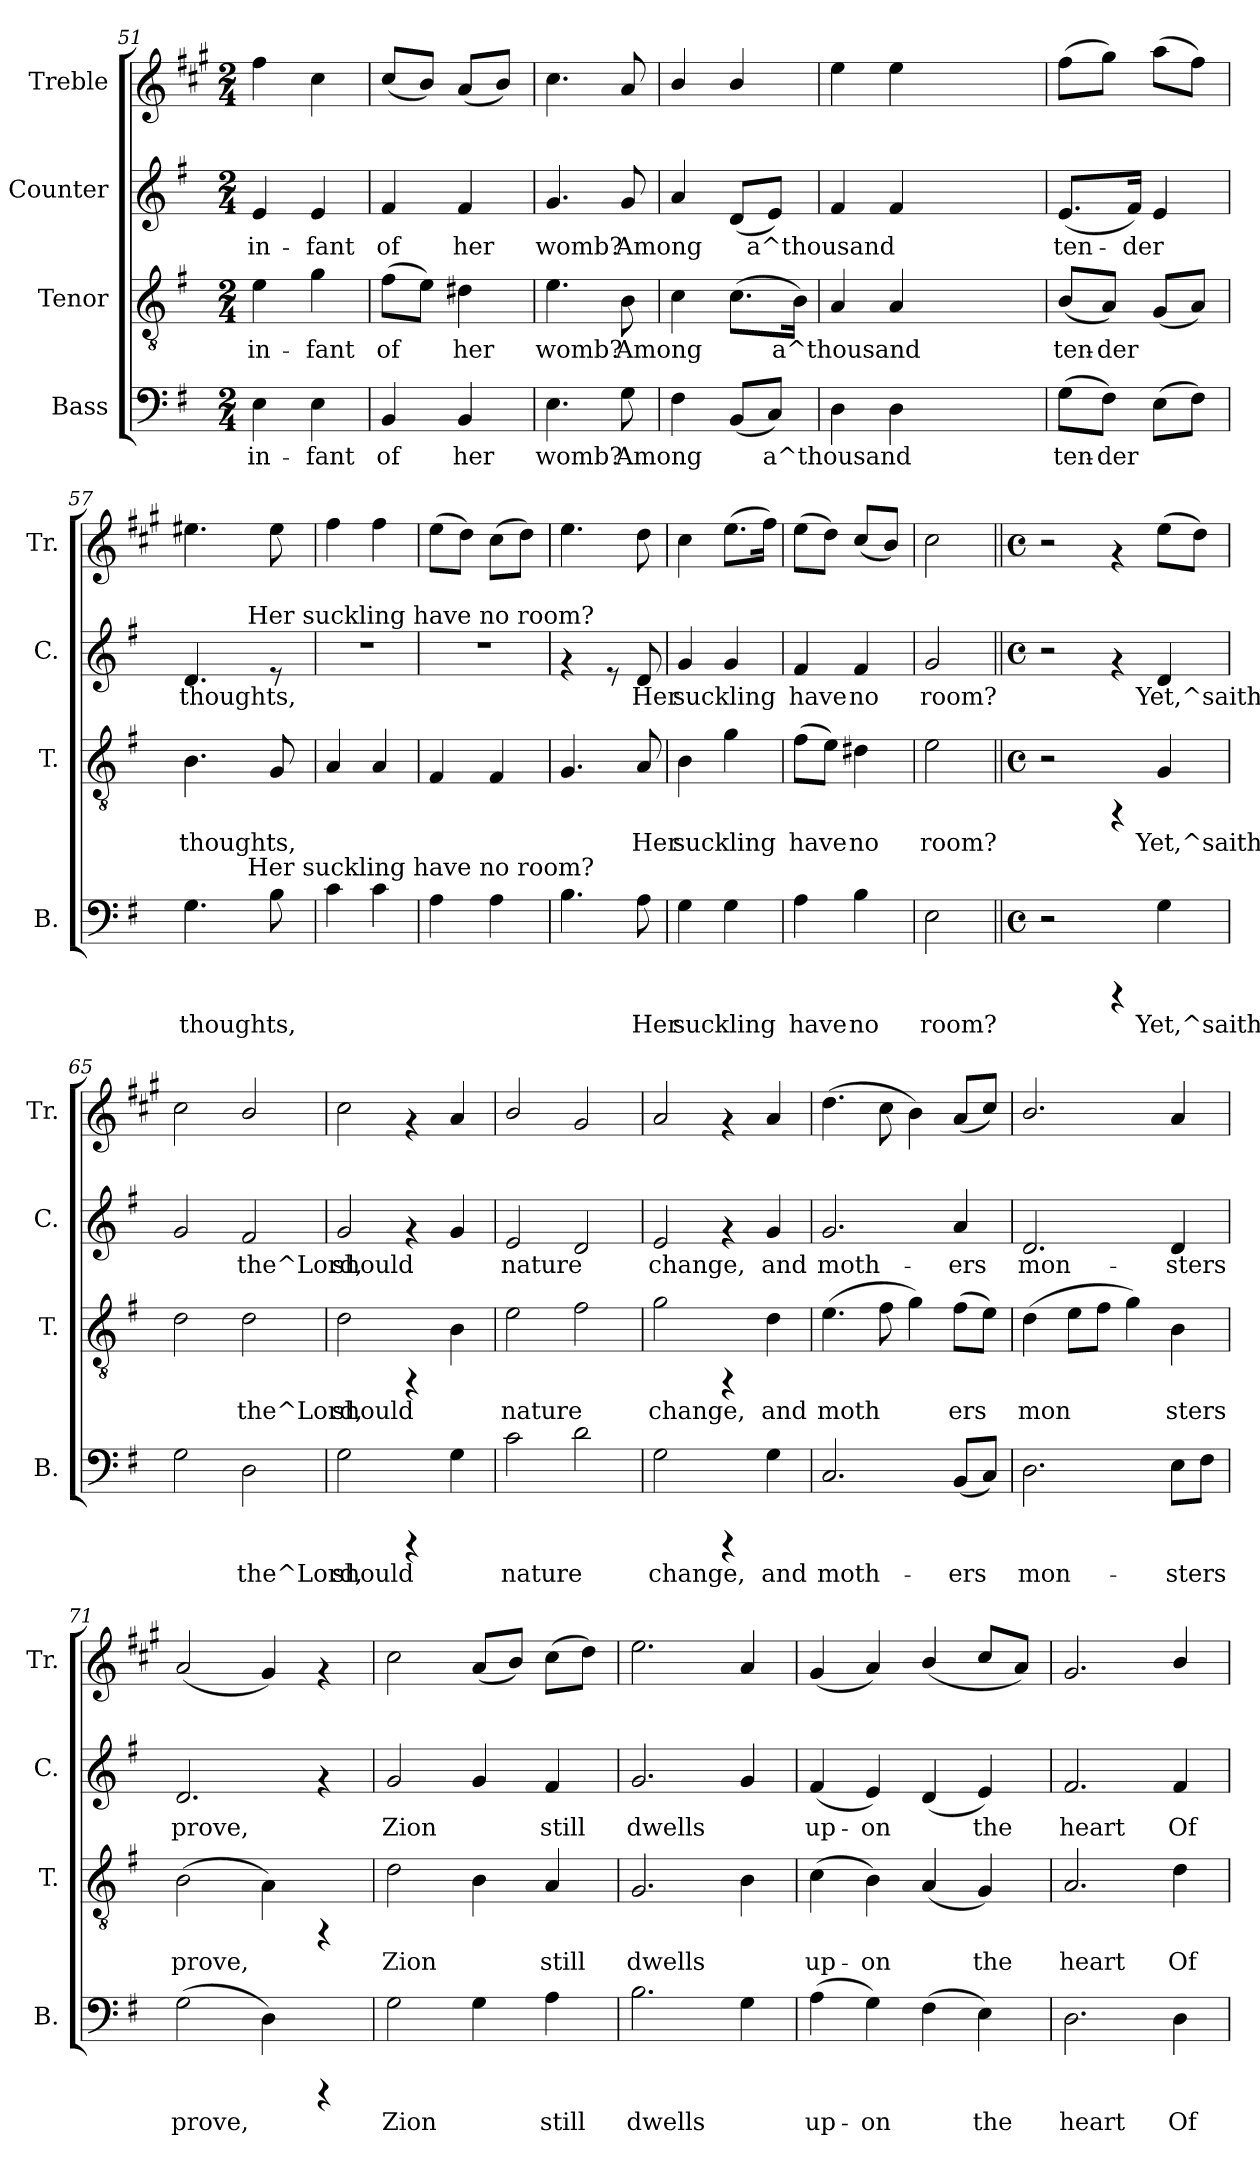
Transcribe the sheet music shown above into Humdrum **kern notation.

**kern	**text	**kern	**text	**kern	**text	**kern
*part4	*part4	*part3	*part3	*part2	*part2	*part1
*staff4	*staff4	*staff3	*staff3	*staff2	*staff2	*staff1
*I"Bass	*	*I"Tenor	*	*I"Counter	*	*I"Treble
*I'B.	*	*I'T.	*	*I'C.	*	*I'Tr.
*clefF4	*	*clefGv2	*	*clefG2	*	*clefG2
*	*	*	*	*	*	*ITrd1c2
*k[f#]	*	*k[f#]	*	*k[f#]	*	*k[f#]
*G:	*	*G:	*	*G:	*	*G:
*M2/4	*	*M2/4	*	*M2/4	*	*M2/4
=51	=51	=51	=51	=51	=51	=51
!	!LO:LY:a:cj	!	!LO:LY:a:cj	!	!LO:LY:b:cj	!
4E\	in-	4e\	in-	4e/	in-	4ee\
!	!LO:LY:a:cj	!	!LO:LY:a:cj	!	!LO:LY:b:cj	!
4E\	-fant	4g\	-fant	4e/	-fant	4b\
=52	=52	=52	=52	=52	=52	=52
!	!LO:LY:a:cj	!	!LO:LY:a:cj	!	!LO:LY:b:cj	!
4BB/	of	(>8f#\L	of	4f#/	of	(<8b/L
!	!	!	!LO:LY:a:cj	!	!	!
.	.	8e\J)	.	.	.	8a/J)
!	!LO:LY:a:cj	!	!LO:LY:a:cj	!	!LO:LY:b:cj	!
4BB/	her	4d#X\	her	4f#/	her	(<8g/L
.	.	.	.	.	.	8a/J)
=53	=53	=53	=53	=53	=53	=53
!	!LO:LY:a:cj	!	!LO:LY:a:cj	!	!LO:LY:b:cj	!
4.E\	womb?	4.e\	womb?	4.g/	womb?	4.b\
!	!LO:LY:a:cj	!	!LO:LY:a:cj	!	!LO:LY:b:cj	!
8G\	Among	8B\	Among	8g/	Among	8g/
=54	=54	=54	=54	=54	=54	=54
!	!LO:LY:a:cj	!	!LO:LY:a:cj	!	!LO:LY:b:cj	!
4F#\	.	4c\	.	4a/	.	4a/
!	!LO:LY:a:cj	!	!LO:LY:a:cj	!	!LO:LY:b:cj	!
(<8BB/L	.	(>8.c\L	.	(<8d/L	.	4a/
!	!LO:LY:a:cj	!	!	!	!LO:LY:b:cj	!
8C/J)	a^thousand	.	.	8e/J)	a^thousand	.
!	!	!	!LO:LY:a:cj	!	!	!
.	.	16B\J)	a^thousand	.	.	.
=55	=55	=55	=55	=55	=55	=55
!	!LO:LY:a:cj	!	!LO:LY:a:cj	!	!LO:LY:b:cj	!
4D\	.	4A/	.	4f#/	.	4dd\
!	!LO:LY:a:cj	!	!LO:LY:a:cj	!	!LO:LY:b:cj	!
4D\	.	4A/	.	4f#/	.	4dd\
!!LO:PB:g=z
=56	=56	=56	=56	=56	=56	=56
!	!LO:LY:a:cj	!	!LO:LY:a:cj	!	!LO:LY:b:cj	!
(>8G\L	ten-	(<8B/L	ten-	(<8.e/L	ten-	(>8ee\L
!	!LO:LY:a:cj	!	!LO:LY:a:cj	!	!	!
8F#\J)	-der	8A/J)	-der	.	.	8ff#\J)
!	!	!	!	!	!LO:LY:b:cj	!
.	.	.	.	16f#/J)	-der	.
!	!LO:LY:a:cj	!	!LO:LY:a:cj	!	!LO:LY:b:cj	!
(>8E\L	.	(<8G/L	.	4e/	.	(>8gg\L
!	!LO:LY:a:cj	!	!LO:LY:a:cj	!	!	!
8F#\J)	.	8A/J)	.	.	.	8ee\J)
=57	=57	=57	=57	=57	=57	=57
!	!LO:LY:a:cj	!	!LO:LY:a:cj	!	!LO:LY:b:cj	!
*^	*	*	*	*^	*	*
4.G\	4ryy	thoughts,	4.B\	thoughts,	4.d/	4ryy	thoughts,	4.dd#X\
.	32.ryy	.	.	.	.	32.ryy	.	.
!	!	!	!	!	!	!LO:TX:a:t=Her suckling have no room?	!	!
!	!LO:TX:a:t=Her suckling have no room?	!	!	!	!	!	!	!
.	8ryy	.	.	.	.	8ryy	.	.
!	!	!LO:LY:a:cj	!	!LO:LY:a:cj	!	!	!	!
8B\	.	.	8G/	.	8re	.	.	8dd#\
.	16ryy	.	.	.	.	16ryy	.	.
.	64ryy	.	.	.	.	64ryy	.	.
=58	=58	=58	=58	=58	=58	=58	=58	=58
!	!	!LO:LY:a:cj	!	!LO:LY:a:cj	!	!	!	!
*v	*v	*	*	*	*v	*v	*	*
4c\	.	4A/	.	2r	.	4ee\
!	!LO:LY:a:cj	!	!LO:LY:a:cj	!	!	!
4c\	.	4A/	.	.	.	4ee\
=59	=59	=59	=59	=59	=59	=59
!	!LO:LY:a:cj	!	!LO:LY:a:cj	!	!	!
4A\	.	4F#/	.	2r	.	(>8dd\L
.	.	.	.	.	.	8cc\J)
!	!LO:LY:a:cj	!	!LO:LY:a:cj	!	!	!
4A\	.	4F#/	.	.	.	(>8b\L
.	.	.	.	.	.	8cc\J)
=60	=60	=60	=60	=60	=60	=60
!	!LO:LY:a:cj	!	!LO:LY:a:cj	!	!	!
4.B\	.	4.G/	.	4rf	.	4.dd\
.	.	.	.	8re	.	.
!	!LO:LY:a:cj	!	!LO:LY:a:cj	!	!LO:LY:b:cj	!
8A\	Her	8A/	Her	8d/	Her	8cc\
=61	=61	=61	=61	=61	=61	=61
!	!LO:LY:a:cj	!	!LO:LY:a:cj	!	!LO:LY:b:cj	!
4G\	suckling	4B\	suckling	4g/	suckling	4b\
!	!LO:LY:a:cj	!	!LO:LY:a:cj	!	!LO:LY:b:cj	!
4G\	.	4g\	.	4g/	.	(>8.dd\L
.	.	.	.	.	.	16ee\J)
=62	=62	=62	=62	=62	=62	=62
!	!LO:LY:a:cj	!	!LO:LY:a:cj	!	!LO:LY:b:cj	!
4A\	have	(>8f#\L	have	4f#/	have	(>8dd\L
!	!	!	!LO:LY:a:cj	!	!	!
.	.	8e\J)	.	.	.	8cc\J)
!	!LO:LY:a:cj	!	!LO:LY:a:cj	!	!LO:LY:b:cj	!
4B\	no	4d#X\	no	4f#/	no	(<8b/L
.	.	.	.	.	.	8a/J)
=63	=63	=63	=63	=63	=63	=63
!	!LO:LY:a:cj	!	!LO:LY:a:cj	!	!LO:LY:b:cj	!
2E\	room?	2e\	room?	2g/	room?	2b\
=64||	=64||	=64||	=64||	=64||	=64||	=64||
*M4/4	*	*M4/4	*	*M4/4	*	*M4/4
*met(c)	*	*met(c)	*	*met(c)	*	*met(c)
2r	.	2r	.	2r	.	2r
4rCCC	.	4rFF	.	4rf	.	4rf
!	!LO:LY:a:cj	!	!LO:LY:a:cj	!	!LO:LY:b:cj	!
4G\	Yet,^saith	4G/	Yet,^saith	4d/	Yet,^saith	(>8dd\L
.	.	.	.	.	.	8cc\J)
=65	=65	=65	=65	=65	=65	=65
!	!LO:LY:a:cj	!	!LO:LY:a:cj	!	!LO:LY:b:cj	!
2G\	.	2d\	.	2g/	.	2b\
!	!LO:LY:a:cj	!	!LO:LY:a:cj	!	!LO:LY:b:cj	!
2D\	the^Lord,	2d\	the^Lord,	2f#/	the^Lord,	2a/
=66	=66	=66	=66	=66	=66	=66
!	!LO:LY:a:cj	!	!LO:LY:a:cj	!	!LO:LY:b:cj	!
2G\	should	2d\	should	2g/	should	2b\
4rCCC	.	4rFF	.	4rf	.	4rf
!	!LO:LY:a:cj	!	!LO:LY:a:cj	!	!LO:LY:b:cj	!
4G\	.	4B\	.	4g/	.	4g/
=67	=67	=67	=67	=67	=67	=67
!	!LO:LY:a:cj	!	!LO:LY:a:cj	!	!LO:LY:b:cj	!
2c\	nature	2e\	nature	2e/	nature	2a/
!	!LO:LY:a:cj	!	!LO:LY:a:cj	!	!LO:LY:b:cj	!
2d\	.	2f#\	.	2d/	.	2f#/
=68	=68	=68	=68	=68	=68	=68
!	!LO:LY:a:cj	!	!LO:LY:a:cj	!	!LO:LY:b:cj	!
2G\	change,	2g\	change,	2e/	change,	2g/
4rCCC	.	4rFF	.	4rf	.	4rf
!	!LO:LY:a:cj	!	!LO:LY:a:cj	!	!LO:LY:b:cj	!
4G\	and	4d\	and	4g/	and	4g/
!!LO:LB:g=z
=69	=69	=69	=69	=69	=69	=69
!	!LO:LY:a:cj	!	!LO:LY:a:cj	!	!LO:LY:b:cj	!
2.C/	moth-	(>4.e\	moth-	2.g/	moth-	(>4.cc\
!	!	!	!LO:LY:a:cj	!	!	!
.	.	8f#\	--	.	.	8b\
!	!	!	!LO:LY:a:cj	!	!	!
.	.	4g\)	--	.	.	4a\)
!	!LO:LY:a:cj	!	!LO:LY:a:cj	!	!LO:LY:b:cj	!
(<8BB/L	-ers	(>8f#\L	-ers	4a/	-ers	(<8g/L
!	!LO:LY:a:cj	!	!LO:LY:a:cj	!	!	!
8C/J)	.	8e\J)	.	.	.	8b/J)
=70	=70	=70	=70	=70	=70	=70
!	!LO:LY:a:cj	!	!LO:LY:a:cj	!	!LO:LY:b:cj	!
2.D\	mon-	(>4d\	mon-	2.d/	mon-	2.a/
!	!	!	!LO:LY:a:cj	!	!	!
.	.	8e\L	--	.	.	.
!	!	!	!LO:LY:a:cj	!	!	!
.	.	8f#\J	--	.	.	.
!	!	!	!LO:LY:a:cj	!	!	!
.	.	4g\)	--	.	.	.
!	!LO:LY:a:cj	!	!LO:LY:a:cj	!	!LO:LY:b:cj	!
8E\L	-sters	4B\	-sters	4d/	-sters	4g/
!	!LO:LY:a:cj	!	!	!	!	!
8F#\J	.	.	.	.	.	.
=71	=71	=71	=71	=71	=71	=71
!	!LO:LY:a:cj	!	!LO:LY:a:cj	!	!LO:LY:b:cj	!
(>2G\	prove,	(>2B\	prove,	2.d/	prove,	(<2g/
!	!LO:LY:a:cj	!	!LO:LY:a:cj	!	!	!
4D\)	.	4A\)	.	.	.	4f#/)
4rCCC	.	4rFF	.	4rf	.	4rf
=72	=72	=72	=72	=72	=72	=72
!	!LO:LY:a:cj	!	!LO:LY:a:cj	!	!LO:LY:b:cj	!
2G\	Zion	2d\	Zion	2g/	Zion	2b\
!	!LO:LY:a:cj	!	!LO:LY:a:cj	!	!LO:LY:b:cj	!
4G\	.	4B\	.	4g/	.	(<8g/L
.	.	.	.	.	.	8a/J)
!	!LO:LY:a:cj	!	!LO:LY:a:cj	!	!LO:LY:b:cj	!
4A\	still	4A/	still	4f#/	still	(>8b\L
.	.	.	.	.	.	8cc\J)
=73	=73	=73	=73	=73	=73	=73
!	!LO:LY:a:cj	!	!LO:LY:a:cj	!	!LO:LY:b:cj	!
2.B\	dwells	2.G/	dwells	2.g/	dwells	2.dd\
!	!LO:LY:a:cj	!	!LO:LY:a:cj	!	!LO:LY:b:cj	!
4G\	.	4B\	.	4g/	.	4g/
=74	=74	=74	=74	=74	=74	=74
!	!LO:LY:a:cj	!	!LO:LY:a:cj	!	!LO:LY:b:cj	!
(>4A\	up-	(>4c\	up-	(<4f#/	up-	(<4f#/
!	!LO:LY:a:cj	!	!LO:LY:a:cj	!	!LO:LY:b:cj	!
4G\)	-on	4B\)	-on	4e/)	-on	4g/)
!	!LO:LY:a:cj	!	!LO:LY:a:cj	!	!LO:LY:b:cj	!
(>4F#\	.	(<4A/	.	(<4d/	.	(<4a/
!	!LO:LY:a:cj	!	!LO:LY:a:cj	!	!LO:LY:b:cj	!
4E\)	the	4G/)	the	4e/)	the	8b/L
.	.	.	.	.	.	8g/J)
=75	=75	=75	=75	=75	=75	=75
!	!LO:LY:a:cj	!	!LO:LY:a:cj	!	!LO:LY:b:cj	!
2.D\	heart	2.A/	heart	2.f#/	heart	2.f#/
!	!LO:LY:a:cj	!	!LO:LY:a:cj	!	!LO:LY:b:cj	!
4D\	Of	4d\	Of	4f#/	Of	4a/
=	=	=	=	=	=	=
*-	*-	*-	*-	*-	*-	*-
